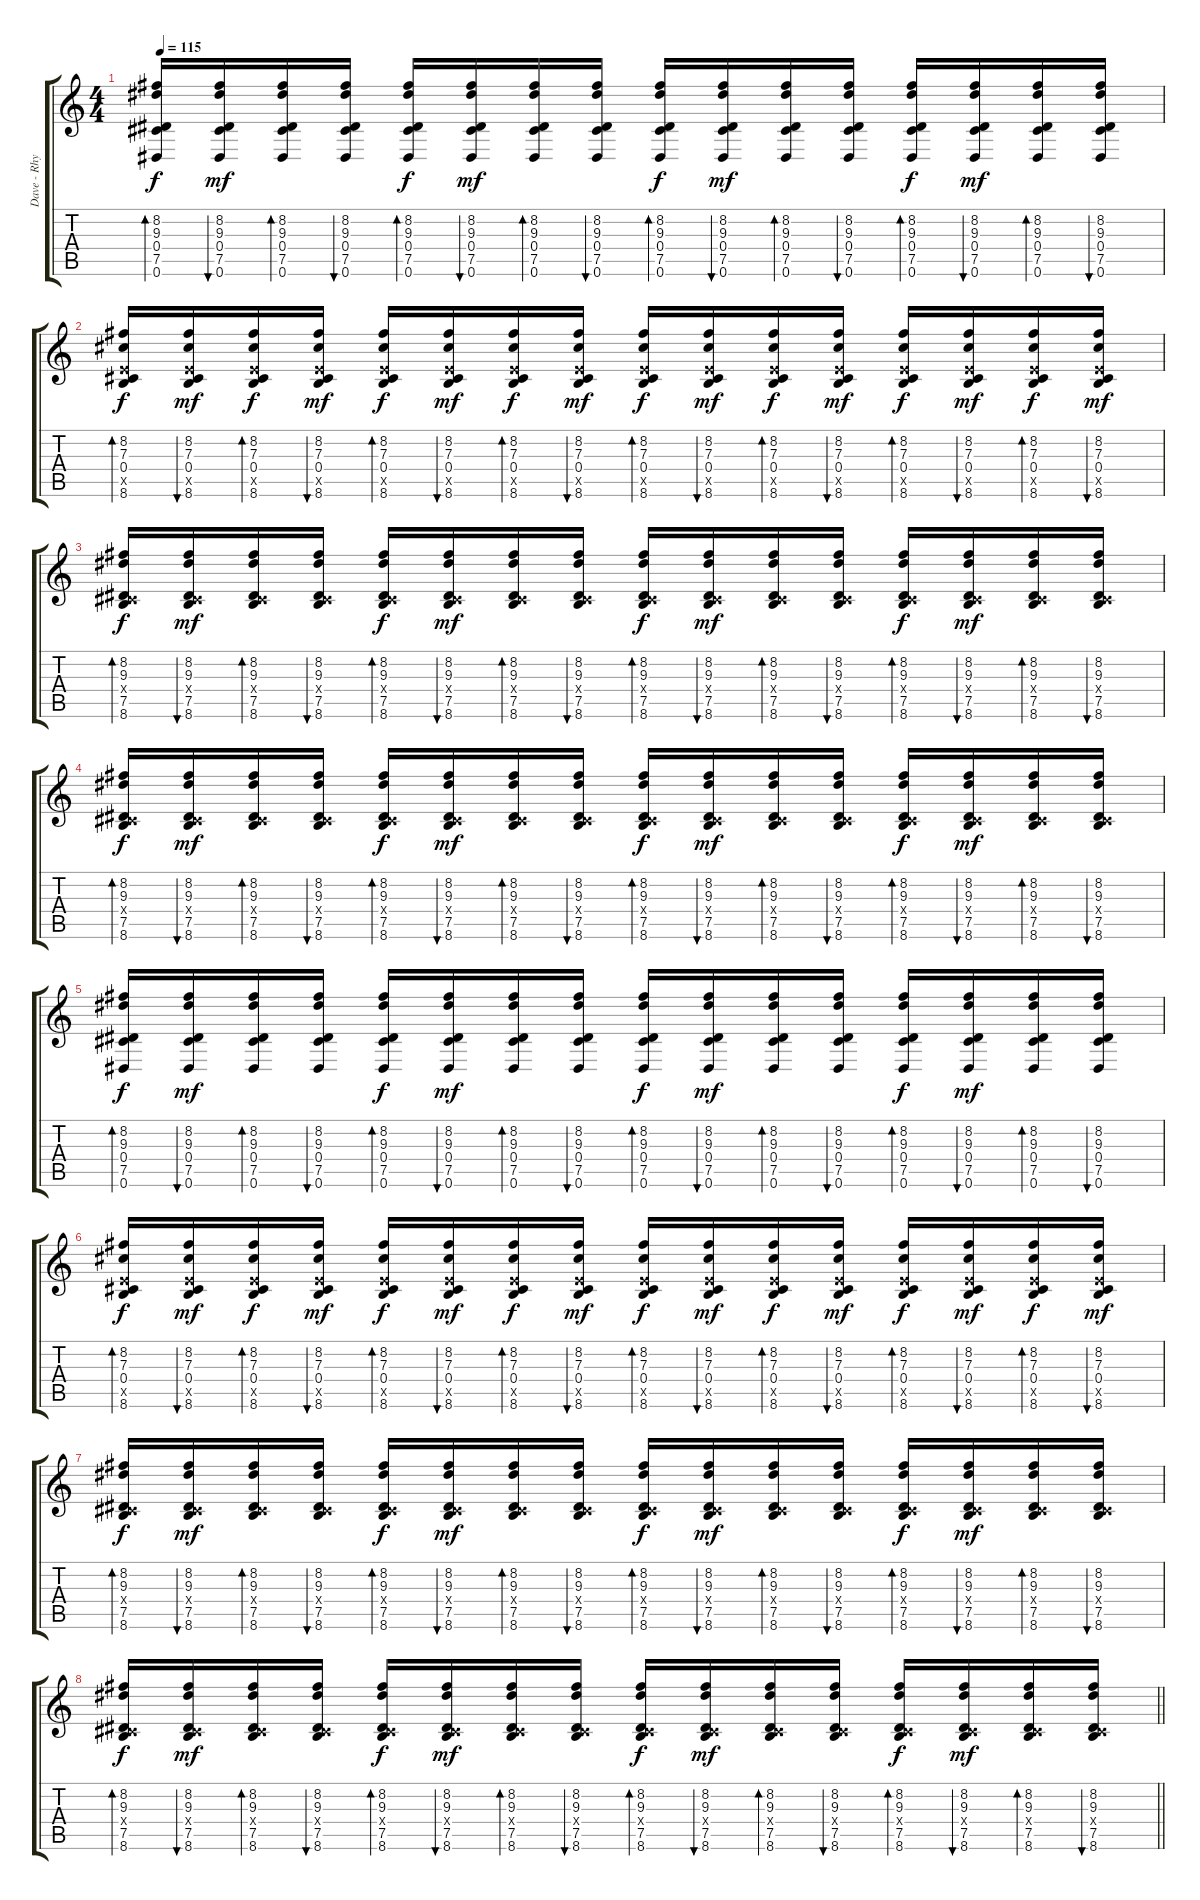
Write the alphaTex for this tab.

\track ("Dave - Rhythm Guitar" "Dave - Rhy") {instrument overdrivenguitar}
\staff {score tabs}
\tuning (Eb4 Bb3 Gb3 Db3 Ab2 Eb2) {hide}
\ts (4 4)
\tempo 115
\clef g2
\ks c
(8.2 9.3 0.4 7.5 0.6).16{bd 30 dy f} (8.2 9.3 0.4 7.5 0.6).16{bu 30 dy mf} (8.2 9.3 0.4 7.5 0.6).16{bd 30} (8.2 9.3 0.4 7.5 0.6).16{bu 30} (8.2 9.3 0.4 7.5 0.6).16{bd 30 dy f} (8.2 9.3 0.4 7.5 0.6).16{bu 30 dy mf} (8.2 9.3 0.4 7.5 0.6).16{bd 30} (8.2 9.3 0.4 7.5 0.6).16{bu 30} (8.2 9.3 0.4 7.5 0.6).16{bd 30 dy f} (8.2 9.3 0.4 7.5 0.6).16{bu 30 dy mf} (8.2 9.3 0.4 7.5 0.6).16{bd 60} (8.2 9.3 0.4 7.5 0.6).16{bu 30} (8.2 9.3 0.4 7.5 0.6).16{bd 120 dy f} (8.2 9.3 0.4 7.5 0.6).16{bu 30 dy mf} (8.2 9.3 0.4 7.5 0.6).16{bd 30} (8.2 9.3 0.4 7.5 0.6).16{bu 30} |
(8.2 7.3 0.4 8.5{x} 8.6).16{bd 30 dy f} (8.2 7.3 0.4 8.5{x} 8.6).16{bu 30 dy mf} (8.2 7.3 0.4 8.5{x} 8.6).16{bd 30 dy f} (8.2 7.3 0.4 8.5{x} 8.6).16{bu 30 dy mf} (8.2 7.3 0.4 8.5{x} 8.6).16{bd 30 dy f} (8.2 7.3 0.4 8.5{x} 8.6).16{bu 30 dy mf} (8.2 7.3 0.4 8.5{x} 8.6).16{bd 30 dy f} (8.2 7.3 0.4 8.5{x} 8.6).16{bu 30 dy mf} (8.2 7.3 0.4 8.5{x} 8.6).16{bd 30 dy f} (8.2 7.3 0.4 8.5{x} 8.6).16{bu 30 dy mf} (8.2 7.3 0.4 8.5{x} 8.6).16{bd 30 dy f} (8.2 7.3 0.4 8.5{x} 8.6).16{bu 30 dy mf} (8.2 7.3 0.4 8.5{x} 8.6).16{bd 30 dy f} (8.2 7.3 0.4 8.5{x} 8.6).16{bu 30 dy mf} (8.2 7.3 0.4 8.5{x} 8.6).16{bd 30 dy f} (8.2 7.3 0.4 8.5{x} 8.6).16{bu 30 dy mf} |
(8.2 9.3 0.4{x} 7.5 8.6).16{bd 30 dy f} (8.2 9.3 0.4{x} 7.5 8.6).16{bu 30 dy mf} (8.2 9.3 0.4{x} 7.5 8.6).16{bd 30} (8.2 9.3 0.4{x} 7.5 8.6).16{bu 30} (8.2 9.3 0.4{x} 7.5 8.6).16{bd 30 dy f} (8.2 9.3 0.4{x} 7.5 8.6).16{bu 30 dy mf} (8.2 9.3 0.4{x} 7.5 8.6).16{bd 30} (8.2 9.3 0.4{x} 7.5 8.6).16{bu 30} (8.2 9.3 0.4{x} 7.5 8.6).16{bd 30 dy f} (8.2 9.3 0.4{x} 7.5 8.6).16{bu 30 dy mf} (8.2 9.3 0.4{x} 7.5 8.6).16{bd 30} (8.2 9.3 0.4{x} 7.5 8.6).16{bu 30} (8.2 9.3 0.4{x} 7.5 8.6).16{bd 30 dy f} (8.2 9.3 0.4{x} 7.5 8.6).16{bu 30 dy mf} (8.2 9.3 0.4{x} 7.5 8.6).16{bd 30} (8.2 9.3 0.4{x} 7.5 8.6).16{bu 30} |
(8.2 9.3 0.4{x} 7.5 8.6).16{bd 30 dy f} (8.2 9.3 0.4{x} 7.5 8.6).16{bu 30 dy mf} (8.2 9.3 0.4{x} 7.5 8.6).16{bd 30} (8.2 9.3 0.4{x} 7.5 8.6).16{bu 30} (8.2 9.3 0.4{x} 7.5 8.6).16{bd 30 dy f} (8.2 9.3 0.4{x} 7.5 8.6).16{bu 30 dy mf} (8.2 9.3 0.4{x} 7.5 8.6).16{bd 30} (8.2 9.3 0.4{x} 7.5 8.6).16{bu 30} (8.2 9.3 0.4{x} 7.5 8.6).16{bd 30 dy f} (8.2 9.3 0.4{x} 7.5 8.6).16{bu 30 dy mf} (8.2 9.3 0.4{x} 7.5 8.6).16{bd 30} (8.2 9.3 0.4{x} 7.5 8.6).16{bu 30} (8.2 9.3 0.4{x} 7.5 8.6).16{bd 30 dy f} (8.2 9.3 0.4{x} 7.5 8.6).16{bu 30 dy mf} (8.2 9.3 0.4{x} 7.5 8.6).16{bd 30} (8.2 9.3 0.4{x} 7.5 8.6).16{bu 30} |
(8.2 9.3 0.4 7.5 0.6).16{bd 30 dy f} (8.2 9.3 0.4 7.5 0.6).16{bu 30 dy mf} (8.2 9.3 0.4 7.5 0.6).16{bd 30} (8.2 9.3 0.4 7.5 0.6).16{bu 30} (8.2 9.3 0.4 7.5 0.6).16{bd 30 dy f} (8.2 9.3 0.4 7.5 0.6).16{bu 30 dy mf} (8.2 9.3 0.4 7.5 0.6).16{bd 30} (8.2 9.3 0.4 7.5 0.6).16{bu 30} (8.2 9.3 0.4 7.5 0.6).16{bd 30 dy f} (8.2 9.3 0.4 7.5 0.6).16{bu 30 dy mf} (8.2 9.3 0.4 7.5 0.6).16{bd 60} (8.2 9.3 0.4 7.5 0.6).16{bu 30} (8.2 9.3 0.4 7.5 0.6).16{bd 120 dy f} (8.2 9.3 0.4 7.5 0.6).16{bu 30 dy mf} (8.2 9.3 0.4 7.5 0.6).16{bd 30} (8.2 9.3 0.4 7.5 0.6).16{bu 30} |
(8.2 7.3 0.4 8.5{x} 8.6).16{bd 30 dy f} (8.2 7.3 0.4 8.5{x} 8.6).16{bu 30 dy mf} (8.2 7.3 0.4 8.5{x} 8.6).16{bd 30 dy f} (8.2 7.3 0.4 8.5{x} 8.6).16{bu 30 dy mf} (8.2 7.3 0.4 8.5{x} 8.6).16{bd 30 dy f} (8.2 7.3 0.4 8.5{x} 8.6).16{bu 30 dy mf} (8.2 7.3 0.4 8.5{x} 8.6).16{bd 30 dy f} (8.2 7.3 0.4 8.5{x} 8.6).16{bu 30 dy mf} (8.2 7.3 0.4 8.5{x} 8.6).16{bd 30 dy f} (8.2 7.3 0.4 8.5{x} 8.6).16{bu 30 dy mf} (8.2 7.3 0.4 8.5{x} 8.6).16{bd 30 dy f} (8.2 7.3 0.4 8.5{x} 8.6).16{bu 30 dy mf} (8.2 7.3 0.4 8.5{x} 8.6).16{bd 30 dy f} (8.2 7.3 0.4 8.5{x} 8.6).16{bu 30 dy mf} (8.2 7.3 0.4 8.5{x} 8.6).16{bd 30 dy f} (8.2 7.3 0.4 8.5{x} 8.6).16{bu 30 dy mf} |
(8.2 9.3 0.4{x} 7.5 8.6).16{bd 30 dy f} (8.2 9.3 0.4{x} 7.5 8.6).16{bu 30 dy mf} (8.2 9.3 0.4{x} 7.5 8.6).16{bd 30} (8.2 9.3 0.4{x} 7.5 8.6).16{bu 30} (8.2 9.3 0.4{x} 7.5 8.6).16{bd 30 dy f} (8.2 9.3 0.4{x} 7.5 8.6).16{bu 30 dy mf} (8.2 9.3 0.4{x} 7.5 8.6).16{bd 30} (8.2 9.3 0.4{x} 7.5 8.6).16{bu 30} (8.2 9.3 0.4{x} 7.5 8.6).16{bd 30 dy f} (8.2 9.3 0.4{x} 7.5 8.6).16{bu 30 dy mf} (8.2 9.3 0.4{x} 7.5 8.6).16{bd 30} (8.2 9.3 0.4{x} 7.5 8.6).16{bu 30} (8.2 9.3 0.4{x} 7.5 8.6).16{bd 30 dy f} (8.2 9.3 0.4{x} 7.5 8.6).16{bu 30 dy mf} (8.2 9.3 0.4{x} 7.5 8.6).16{bd 30} (8.2 9.3 0.4{x} 7.5 8.6).16{bu 30} |
\barLineRight lightlight
(8.2 9.3 0.4{x} 7.5 8.6).16{bd 30 dy f} (8.2 9.3 0.4{x} 7.5 8.6).16{bu 30 dy mf} (8.2 9.3 0.4{x} 7.5 8.6).16{bd 30} (8.2 9.3 0.4{x} 7.5 8.6).16{bu 30} (8.2 9.3 0.4{x} 7.5 8.6).16{bd 30 dy f} (8.2 9.3 0.4{x} 7.5 8.6).16{bu 30 dy mf} (8.2 9.3 0.4{x} 7.5 8.6).16{bd 30} (8.2 9.3 0.4{x} 7.5 8.6).16{bu 30} (8.2 9.3 0.4{x} 7.5 8.6).16{bd 30 dy f} (8.2 9.3 0.4{x} 7.5 8.6).16{bu 30 dy mf} (8.2 9.3 0.4{x} 7.5 8.6).16{bd 30} (8.2 9.3 0.4{x} 7.5 8.6).16{bu 30} (8.2 9.3 0.4{x} 7.5 8.6).16{bd 30 dy f} (8.2 9.3 0.4{x} 7.5 8.6).16{bu 30 dy mf} (8.2 9.3 0.4{x} 7.5 8.6).16{bd 30} (8.2 9.3 0.4{x} 7.5 8.6).16{bu 30}
